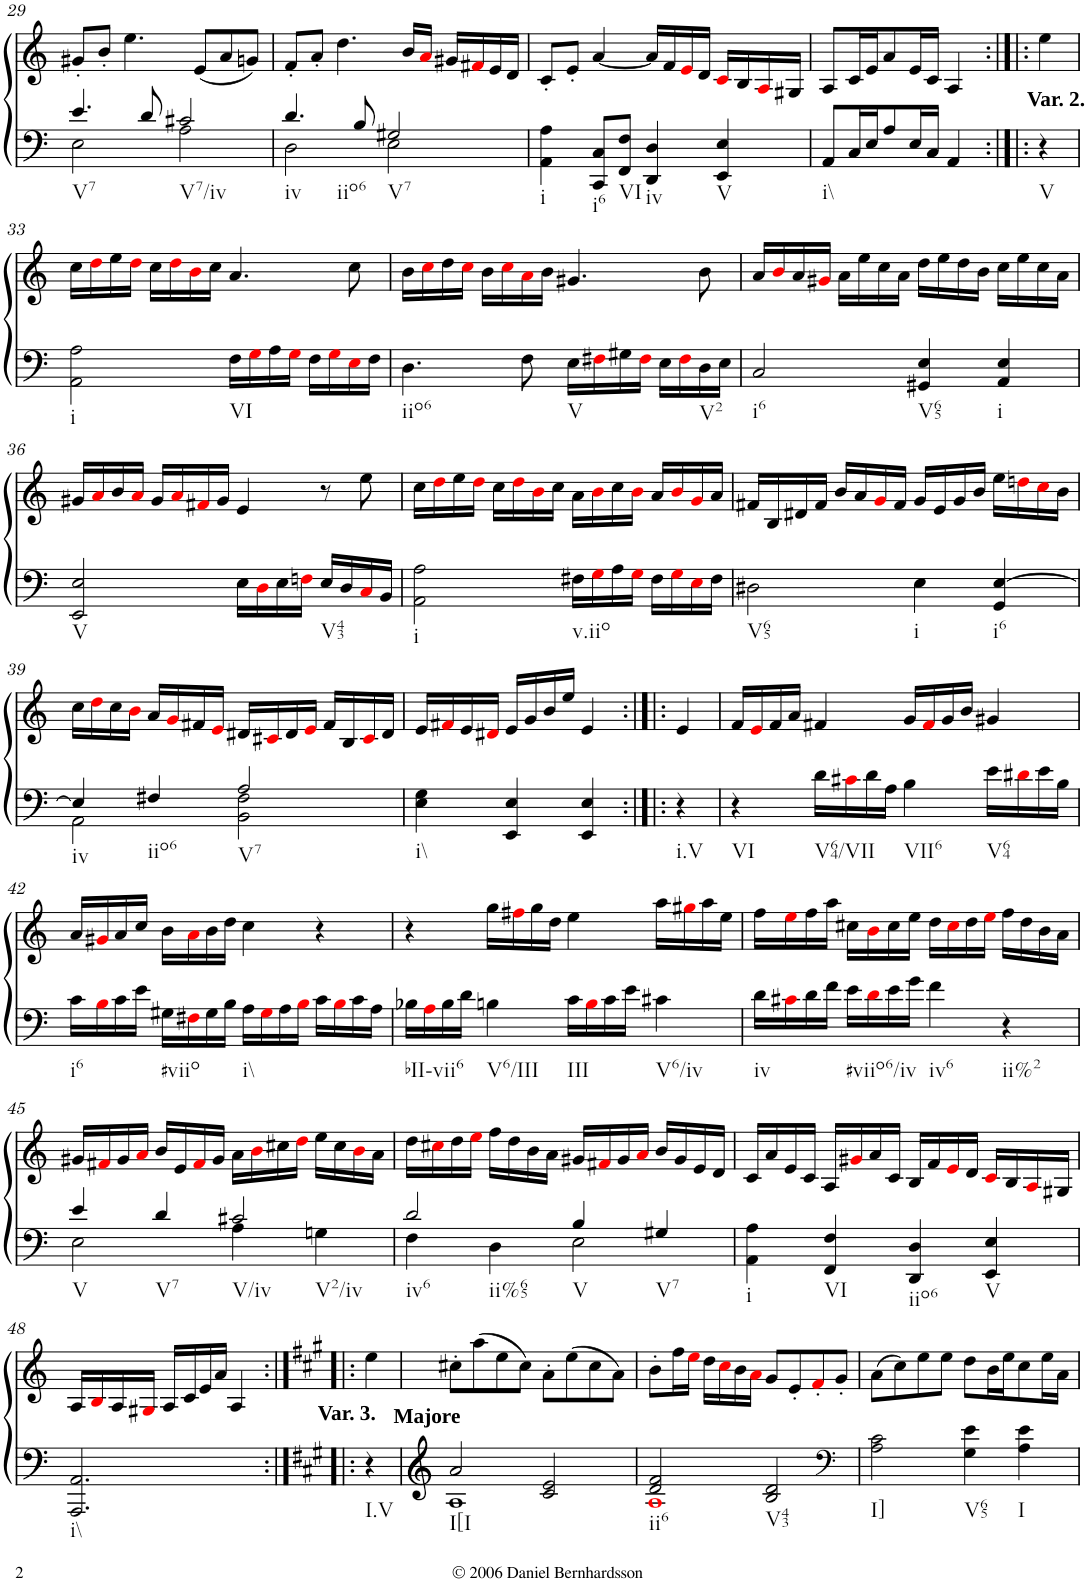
**kern	**kern
*part1	*part1
*staff2	*staff1
*I"Piano	*
*I'Pno.	*
!!LO:PB:g=z
*clefF4	*clefF4
*k[]	*k[]
*M2/2	*M2/2
*met(c|)	*met(c|)
=29	=29
*^	*
!LO:TX:b:t=V7	!	!
4.e/	2E\	8g#X'/L
.	.	8b'/J
.	.	4.ee\
8d/	.	.
!LO:TX:b:t=V7/iv	!	!
2c#X/	2A\	.
.	.	(8e/L
.	.	8a/
.	.	8gn/J)
=30	=30	=30
!LO:TX:b:t=iv	!	!
!LO:TX:b:t=iio6	!	!
4.d/	2D\	8f'/L
.	.	8a'/J
.	.	4.dd\
8B/	.	.
!LO:TX:b:t=V7	!	!
2G#X/	2E\	.
.	.	16b/LL
.	.	16ai/JJ
.	.	16g#X/LL
.	.	16f#Xi/
.	.	16e/
.	.	16d/JJ
*v	*v	*
=31	=31
!LO:TX:b:t=i	!
4AA\ 4A\	8c'/L
.	8e'/J
!LO:TX:b:t=i6	!
8CC/ 8C/L	[4a/
!LO:TX:b:t=VI	!
8FF/ 8F/J	.
!LO:TX:b:t=iv	!
4DD/ 4D/	16a/LL]
.	16f/
.	16ei/
.	16d/JJ
!LO:TX:b:t=V	!
4EE/ 4E/	16ci/LL
.	16B/
.	16Ai/
.	16G#X/JJ
=32	=32
!LO:TX:b:t=i\\	!
8AA/L	8A/L
16C/L	16c/L
16E/J	16e/J
8A/	8a/
16E/L	16e/L
16C/JJ	16c/JJ
4AA/	4A/
=32X4:|!|:	=32X4:|!|:
!	!LO:TX:b:B:t=Var. 2.
!LO:TX:b:t=V	!
4r	4ee\
!!LO:LB:g=z
=33	=33
!LO:TX:b:t=i	!
2AA\ 2A\	16cc\LL
.	16ddi\
.	16ee\
.	16ddi\JJ
.	16cc\LL
.	16ddi\
.	16bi\
.	16cc\JJ
!LO:TX:b:t=VI	!
16F\LL	4.a/
16Gi\	.
16A\	.
16Gi\JJ	.
16F\LL	.
16Gi\	.
16Ei\	8cc\
16F\JJ	.
=34	=34
!LO:TX:b:t=iio6	!
4.D\	16b\LL
.	16cci\
.	16dd\
.	16cci\JJ
.	16b\LL
.	16cci\
8F\	16ai\
.	16b\JJ
!LO:TX:b:t=V	!
16E\LL	4.g#X/
16F#Xi\	.
16G#X\	.
16F#i\JJ	.
16E\LL	.
16F#i\	.
!LO:TX:b:t=V2	!
16D\	8b\
16E\JJ	.
=35	=35
!LO:TX:b:t=i6	!
2C/	16a/LL
.	16bi/
.	16a/
.	16g#Xi/JJ
.	16a\LL
.	16ee\
.	16cc\
.	16a\JJ
!LO:TX:b:t=V65	!
4GG#X/ 4E/	16dd\LL
.	16ee\
.	16dd\
.	16b\JJ
!LO:TX:b:t=i	!
4AA/ 4E/	16cc\LL
.	16ee\
.	16cc\
.	16a\JJ
!!LO:LB:g=z
=36	=36
!LO:TX:b:t=V	!
2EE/ 2E/	16g#X/LL
.	16ai/
.	16b/
.	16ai/JJ
.	16g#/LL
.	16ai/
.	16f#Xi/
.	16g#/JJ
16E\LL	4e/
16Di\	.
16E\	.
16Fni\JJ	.
!LO:TX:b:t=V43	!
16E/LL	8r
16D/	.
16Ci/	8ee\
16BB/JJ	.
=37	=37
!LO:TX:b:t=i	!
2AA\ 2A\	16cc\LL
.	16ddi\
.	16ee\
.	16ddi\JJ
.	16cc\LL
.	16ddi\
.	16bi\
.	16cc\JJ
!LO:TX:b:t=v.iio	!
16F#X\LL	16a\LL
16Gi\	16bi\
16A\	16cc\
16Gi\JJ	16bi\JJ
16F#\LL	16a/LL
16Gi\	16bi/
16Ei\	16gi/
16F#\JJ	16a/JJ
=38	=38
!LO:TX:b:t=V65	!
2D#X\	16f#X/LL
.	16B/
.	16d#X/
.	16f#/JJ
.	16b/LL
.	16a/
.	16gi/
.	16f#/JJ
!LO:TX:b:t=i	!
4E\	16g/LL
.	16e/
.	16g/
.	16b/JJ
!LO:TX:b:t=i6	!
4GG/ [>4E/	16ee\LL
.	16ddni\
.	16cci\
.	16b\JJ
!!LO:LB:g=z
=39	=39
*^	*
!LO:TX:b:t=iv	!	!
4E/]	2AA\	16cc\LL
.	.	16ddi\
.	.	16cc\
.	.	16bi\JJ
!LO:TX:b:t=iio6	!	!
4F#X/	.	16a/LL
.	.	16gi/
.	.	16f#X/
.	.	16ei/JJ
!LO:TX:b:t=V7	!	!
2A/	2BB\ 2F#\	16d#X/LL
.	.	16c#Xi/
.	.	16d#/
.	.	16ei/JJ
.	.	16f#/LL
.	.	16B/
.	.	16c#i/
.	.	16d#/JJ
*v	*v	*
=40	=40
!LO:TX:b:t=i\\	!
4E\ 4G\	16e/LL
.	16f#Xi/
.	16e/
.	16d#Xi/JJ
4EE/ 4E/	16e/LL
.	16g/
.	16b/
.	16ee/JJ
4EE/ 4E/	4e/
=40X5:|!|:	=40X5:|!|:
!LO:TX:b:t=i.V	!
4r	4e/
=41	=41
!LO:TX:b:t=VI	!
4r	16f/LL
.	16ei/
.	16f/
.	16a/JJ
!LO:TX:b:t=V64/VII	!
16d\LL	4f#X/
16c#Xi\	.
16d\	.
16A\JJ	.
!LO:TX:b:t=VII6	!
4B\	16g/LL
.	16f#i/
.	16g/
.	16b/JJ
!LO:TX:b:t=V64	!
16e\LL	4g#X/
16d#Xi\	.
16e\	.
16B\JJ	.
!!LO:LB:g=z
=42	=42
!LO:TX:b:t=i6	!
16c\LL	16a/LL
16Bi\	16g#Xi/
16c\	16a/
16e\JJ	16cc/JJ
!LO:TX:b:t=#viio	!
16G#X\LL	16b\LL
16F#Xi\	16ai\
16G#\	16b\
16B\JJ	16dd\JJ
!LO:TX:b:t=i\\	!
16A\LL	4cc\
16G#i\	.
16A\	.
16Bi\JJ	.
16c\LL	4r
16Bi\	.
16c\	.
16A\JJ	.
=43	=43
!LO:TX:b:t=bII-vii6	!
16B-X\LL	4r
16Ai\	.
16B-\	.
16d\JJ	.
!LO:TX:b:t=V6/III	!
4Bn\	16gg\LL
.	16ff#Xi\
.	16gg\
.	16dd\JJ
!LO:TX:b:t=III	!
16c\LL	4ee\
16Bi\	.
16c\	.
16e\JJ	.
!LO:TX:b:t=V6/iv	!
4c#X\	16aa\LL
.	16gg#Xi\
.	16aa\
.	16ee\JJ
=44	=44
!LO:TX:b:t=iv	!
16d\LL	16ff\LL
16c#Xi\	16eei\
16d\	16ff\
16f\JJ	16aa\JJ
!LO:TX:b:t=#viio6/iv	!
16e\LL	16cc#X\LL
16di\	16bi\
16e\	16cc#\
16g\JJ	16ee\JJ
!LO:TX:b:t=iv6	!
4f\	16dd\LL
.	16cc#i\
.	16dd\
.	16eei\JJ
!LO:TX:b:t=ii%2	!
4r	16ff\LL
.	16dd\
.	16b\
.	16a\JJ
!!LO:LB:g=z
=45	=45
*^	*
!LO:TX:b:t=V	!	!
4e/	2E\	16g#X/LL
.	.	16f#Xi/
.	.	16g#/
.	.	16ai/JJ
!LO:TX:b:t=V7	!	!
4d/	.	16b/LL
.	.	16e/
.	.	16f#i/
.	.	16g#/JJ
!LO:TX:b:t=V/iv	!	!
!LO:TX:b:t=V2/iv	!	!
2c#X/	4A\	16a\LL
.	.	16bi\
.	.	16cc#X\
.	.	16ddi\JJ
.	4Gn\	16ee\LL
.	.	16cc#\
.	.	16bi\
.	.	16a\JJ
=46	=46	=46
!LO:TX:b:t=iv6	!	!
!LO:TX:b:t=ii%65	!	!
2d/	4F\	16dd\LL
.	.	16cc#Xi\
.	.	16dd\
.	.	16eei\JJ
.	4D\	16ff\LL
.	.	16dd\
.	.	16b\
.	.	16a\JJ
!LO:TX:b:t=V	!	!
4B/	2E\	16g#X/LL
.	.	16f#Xi/
.	.	16g#/
.	.	16ai/JJ
!LO:TX:b:t=V7	!	!
4G#X/	.	16b/LL
.	.	16g#/
.	.	16e/
.	.	16d/JJ
*v	*v	*
=47	=47
!LO:TX:b:t=i	!
4AA\ 4A\	16c/LL
.	16a/
.	16e/
.	16c/JJ
!LO:TX:b:t=VI	!
4FF/ 4F/	16A/LL
.	16g#Xi/
.	16a/
.	16c/JJ
!LO:TX:b:t=iio6	!
4DD/ 4D/	16B/LL
.	16f/
.	16ei/
.	16d/JJ
!LO:TX:b:t=V	!
4EE/ 4E/	16ci/LL
.	16B/
.	16Ai/
.	16G#X/JJ
!!LO:LB:g=z
=48	=48
!LO:TX:b:t=i\\	!
2.AAA/ 2.AA/	16A/LL
.	16Bi/
.	16A/
.	16G#Xi/JJ
.	16A/LL
.	16c/
.	16e/
.	16a/JJ
.	4A/
=48X6:|!|:	=48X6:|!|:
*k[f#c#g#]	*k[f#c#g#]
*A:	*A:
!	!LO:TX:b:B:t=Var. 3.
!LO:TX:b:t=I.V	!
4r	4ee\
=49	=49
*^	*
!LO:TX:b:t=I[I	!	!
2a/	1A	8cc#X'\L
!	!	!LO:TX:b:B:t=Majore
.	.	(8aa\
.	.	8ee\
.	.	8cc#\J)
2c#/ 2e/	.	8a'\L
.	.	(8ee\
.	.	8cc#\
.	.	8a\J)
=50	=50	=50
!LO:TX:b:t=ii6	!	!
2d/ 2f#/	1Ai	8b'\L
.	.	16ff#\L
.	.	16eei\JJ
.	.	16dd\LL
.	.	16cc#i\
.	.	16b\
.	.	16ai\JJ
!LO:TX:b:t=V43	!	!
2B/ 2d/	.	8g#/L
.	.	8e'/
.	.	8f#'i/
*clefF4	*	*
.	.	8g#'/J
*v	*v	*
=51	=51
!LO:TX:b:t=I]	!
2A\ 2c#\	(8a\L
.	8cc#\)
.	8ee\
.	8ee\J
!LO:TX:b:t=V65	!
4G#\ 4e\	8dd\L
.	16b\L
.	16ee\J
!LO:TX:b:t=I	!
4A\ 4e\	8cc#\
.	16ee\L
.	16a\JJ
=	=
*-	*-
